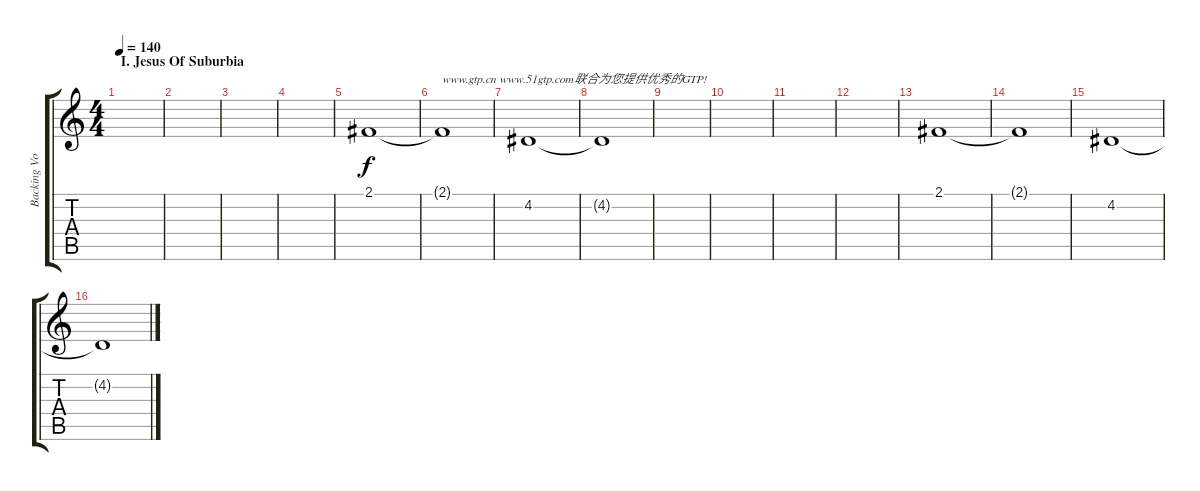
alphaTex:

\track ("Backing Vocals" "Backing Vo") {instrument clarinet}
\staff {score tabs}
\tuning (E4 B3 G3 D3 A2 E2) {hide}
\ts (4 4)
\section ("" "I. Jesus Of Suburbia")
\tempo 140
\clef g2
\ks c
|
|
|
|
2.1.1 |
2.1{t}.1{txt "www.gtp.cn www.51gtp.com联合为您提供优秀的GTP!"} |
4.2.1 |
4.2{t}.1 |
|
|
|
|
2.1.1 |
2.1{t}.1 |
4.2.1 |
4.2{t}.1
